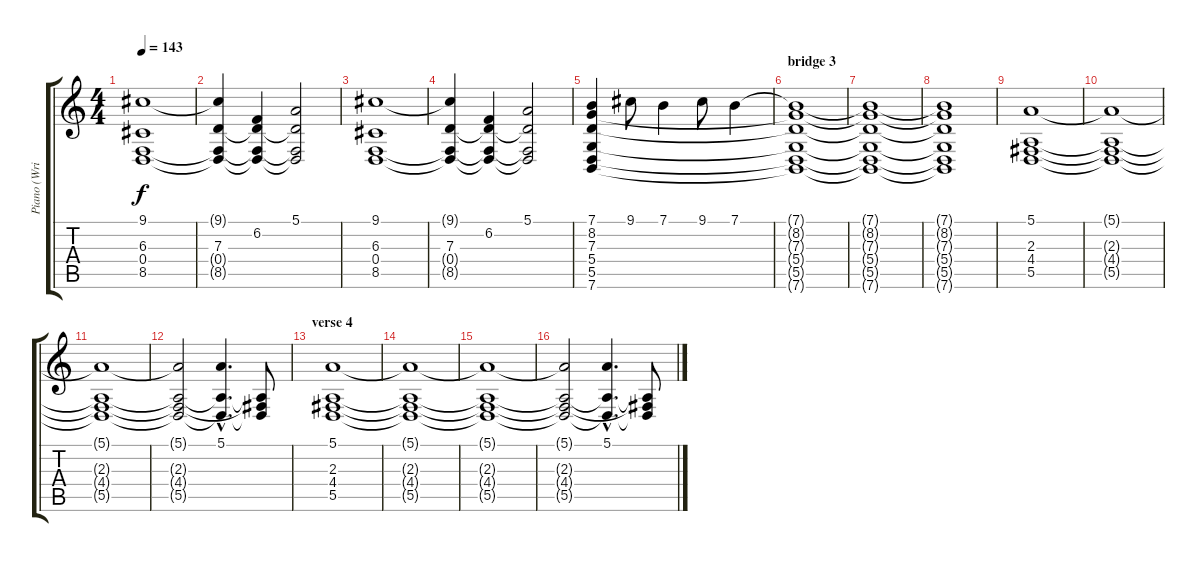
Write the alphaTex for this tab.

\track ("Piano (Wright)" "Piano (Wri") {instrument brightacousticpiano}
\staff {score tabs}
\tuning (E4 B3 G3 D3 A2 E2) {hide}
\ts (4 4)
\tempo 143
\clef g2
\ks c
(9.1 6.3 0.4 8.5).1{dy f} |
(9.1{t} 7.3 0.4{t} 8.5{t}).4 (6.2 7.3{t} 0.4{t} 8.5{t}).4 (5.1 7.3{t} 0.4{t} 8.5{t}).2 |
(9.1 6.3 0.4 8.5).1 |
(9.1{t} 7.3 0.4{t} 8.5{t}).4 (6.2 7.3{t} 0.4{t} 8.5{t}).4 (5.1 7.3{t} 0.4{t} 8.5{t}).2 |
(7.1 8.2 7.3 5.4 5.5 7.6).4 9.1.8 7.1.4 9.1.8 7.1.4 |
\section ("" "bridge 3")
(7.1{t} 8.2{t} 7.3{t} 5.4{t} 5.5{t} 7.6{t}).1 |
(7.1{t} 8.2{t} 7.3{t} 5.4{t} 5.5{t} 7.6{t}).1 |
(7.1{t} 8.2{t} 7.3{t} 5.4{t} 5.5{t} 7.6{t}).1 |
(5.1 2.3 4.4 5.5).1 |
(5.1{t} 2.3{t} 4.4{t} 5.5{t}).1 |
(5.1{t} 2.3{t} 4.4{t} 5.5{t}).1 |
(5.1{t} 2.3{t} 4.4{t} 5.5{t}).2 (5.1{hac} 2.3{hac t} 5.5{hac t}).4{d} (2.3{t} 4.4{t} 5.5{t}).8 |
\section ("" "verse 4")
(5.1 2.3 4.4 5.5).1 |
(5.1{t} 2.3{t} 4.4{t} 5.5{t}).1 |
(5.1{t} 2.3{t} 4.4{t} 5.5{t}).1 |
(5.1{t} 2.3{t} 4.4{t} 5.5{t}).2 (5.1{hac} 2.3{hac t} 5.5{hac t}).4{d} (2.3{t} 4.4{t} 5.5{t}).8
